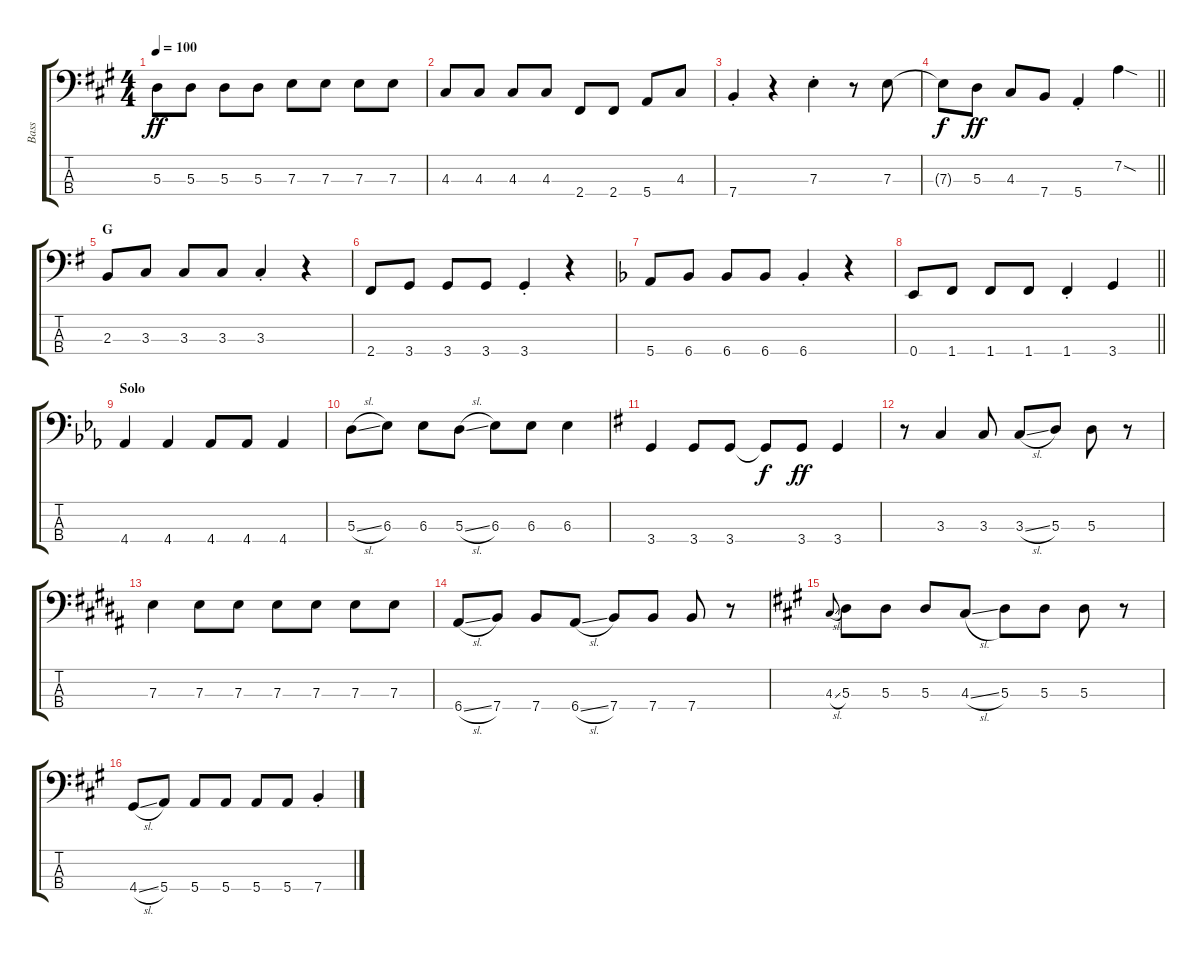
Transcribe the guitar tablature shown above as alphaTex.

\track ("Bass" "Bass") {instrument electricbasspick}
\staff {score tabs}
\tuning (G2 D2 A1 E1) {hide}
\ts (4 4)
\tempo 100
\clef f4
\ks a
5.3.8{dy ff} 5.3.8 5.3.8 5.3.8 7.3.8 7.3.8 7.3.8 7.3.8 |
4.3.8 4.3.8 4.3.8 4.3.8 2.4.8 2.4.8 5.4.8 4.3.8 |
7.4{st}.4 r.4 7.3{st}.4 r.8 7.3.8 |
\barLineRight lightlight
7.3{t}.8{dy f} 5.3.8{dy ff} 4.3.8 7.4.8 5.4{st}.4 7.2{sod}.4 |
\section ("" "G")
\ks g
2.3.8 3.3.8 3.3.8 3.3.8 3.3{st}.4 r.4 |
2.4.8 3.4.8 3.4.8 3.4.8 3.4{st}.4 r.4 |
\ks f
5.4.8 6.4.8 6.4.8 6.4.8 6.4{st}.4 r.4 |
\barLineRight lightlight
0.4.8 1.4.8 1.4.8 1.4.8 1.4{st}.4 3.4.4 |
\section ("" "Solo")
\ks eb
4.4.4 4.4.4 4.4.8 4.4.8 4.4.4 |
5.3{sl}.8 6.3.8 6.3.8 5.3{sl}.8 6.3.8 6.3.8 6.3.4 |
\ks g
3.4.4 3.4.8 3.4.8 3.4{t}.8{dy f} 3.4.8{dy ff} 3.4.4 |
r.8 3.3.4 3.3.8 3.3{sl}.8 5.3.8 5.3.8 r.8 |
\ks b
7.3.4 7.3.8 7.3.8 7.3.8 7.3.8 7.3.8 7.3.8 |
6.4{sl}.8 7.4.8 7.4.8 6.4{sl}.8 7.4.8 7.4.8 7.4.8 r.8 |
\ks a
4.3{sl}.8{gr onbeat} 5.3.8 5.3.8 5.3.8 4.3{sl}.8 5.3.8 5.3.8 5.3.8 r.8 |
4.4{sl}.8 5.4.8 5.4.8 5.4.8 5.4.8 5.4.8 7.4{st}.4
